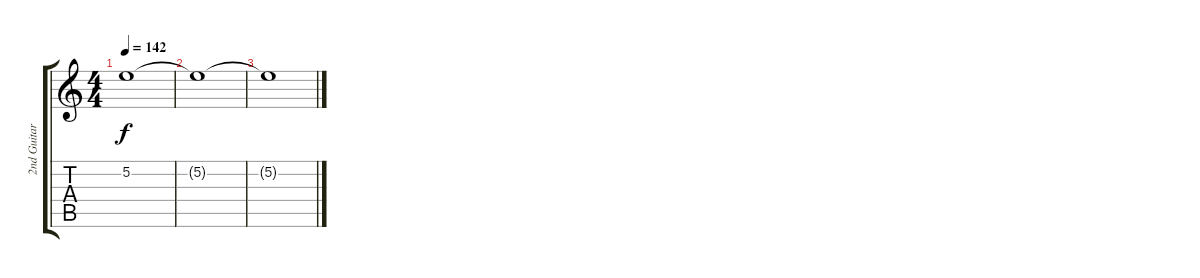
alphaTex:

\track ("2nd Guitar" "2nd Guitar") {instrument electricguitarjazz}
\staff {score tabs}
\tuning (E4 B3 G3 D3 A2 E2) {hide}
\ts (4 4)
\tempo 142
\clef g2
\ks c
5.2.1{dy f} |
5.2{t}.1 |
5.2{t}.1
